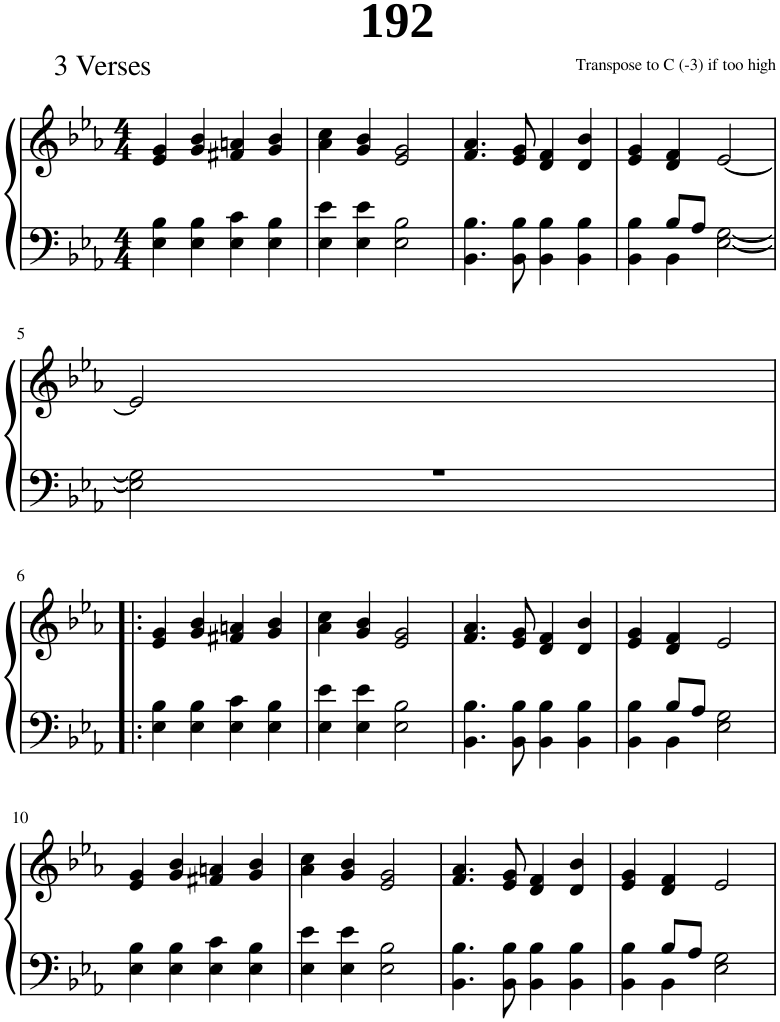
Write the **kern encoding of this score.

**kern	**kern
*part1	*part1
*staff2	*staff1
*I"Piano	*
*I'Pno.	*
*clefF4	*clefG2
*k[b-e-a-]	*k[b-e-a-]
*M4/4	*M4/4
=1	=1
4E-\ 4B-\	4e-/ 4g/
4E-\ 4B-\	4g/ 4b-/
4E-\ 4c\	4f#X/ 4an/
4E-\ 4B-\	4g/ 4b-/
=2	=2
4E-\ 4e-\	4a-\ 4cc\
4E-\ 4e-\	4g/ 4b-/
2E-\ 2B-\	2e-/ 2g/
=3	=3
4.BB-\ 4.B-\	4.f/ 4.a-/
8BB-\ 8B-\	8e-/ 8g/
4BB-\ 4B-\	4d/ 4f/
4BB-\ 4B-\	4d/ 4b-/
=4	=4
*^	*
4ryy	4BB-\ 4B-\	4e-/ 4g/
8B-/L	4BB-\	4d/ 4f/
8A-/J	.	.
2ryy	[2E-\ [2G\	[2e-/
!!LO:LB:g=z
=5	=5	=5
1r	2E-\] 2G\]	2e-/]
.	2ryy	2ryy
*v	*v	*
!!LO:LB:g=z
=6!|:	=6!|:
4E-\ 4B-\	4e-/ 4g/
4E-\ 4B-\	4g/ 4b-/
4E-\ 4c\	4f#X/ 4an/
4E-\ 4B-\	4g/ 4b-/
=7	=7
4E-\ 4e-\	4a-\ 4cc\
4E-\ 4e-\	4g/ 4b-/
2E-\ 2B-\	2e-/ 2g/
=8	=8
4.BB-\ 4.B-\	4.f/ 4.a-/
8BB-\ 8B-\	8e-/ 8g/
4BB-\ 4B-\	4d/ 4f/
4BB-\ 4B-\	4d/ 4b-/
=9	=9
*^	*
4ryy	4BB-\ 4B-\	4e-/ 4g/
8B-/L	4BB-\	4d/ 4f/
8A-/J	.	.
2ryy	2E-\ 2G\	2e-/
*v	*v	*
!!LO:LB:g=z
=10	=10
4E-\ 4B-\	4e-/ 4g/
4E-\ 4B-\	4g/ 4b-/
4E-\ 4c\	4f#X/ 4an/
4E-\ 4B-\	4g/ 4b-/
=11	=11
4E-\ 4e-\	4a-\ 4cc\
4E-\ 4e-\	4g/ 4b-/
2E-\ 2B-\	2e-/ 2g/
=12	=12
4.BB-\ 4.B-\	4.f/ 4.a-/
8BB-\ 8B-\	8e-/ 8g/
4BB-\ 4B-\	4d/ 4f/
4BB-\ 4B-\	4d/ 4b-/
=13	=13
*^	*
4ryy	4BB-\ 4B-\	4e-/ 4g/
8B-/L	4BB-\	4d/ 4f/
8A-/J	.	.
2ryy	2E-\ 2G\	2e-/
*v	*v	*
=	=
*-	*-
